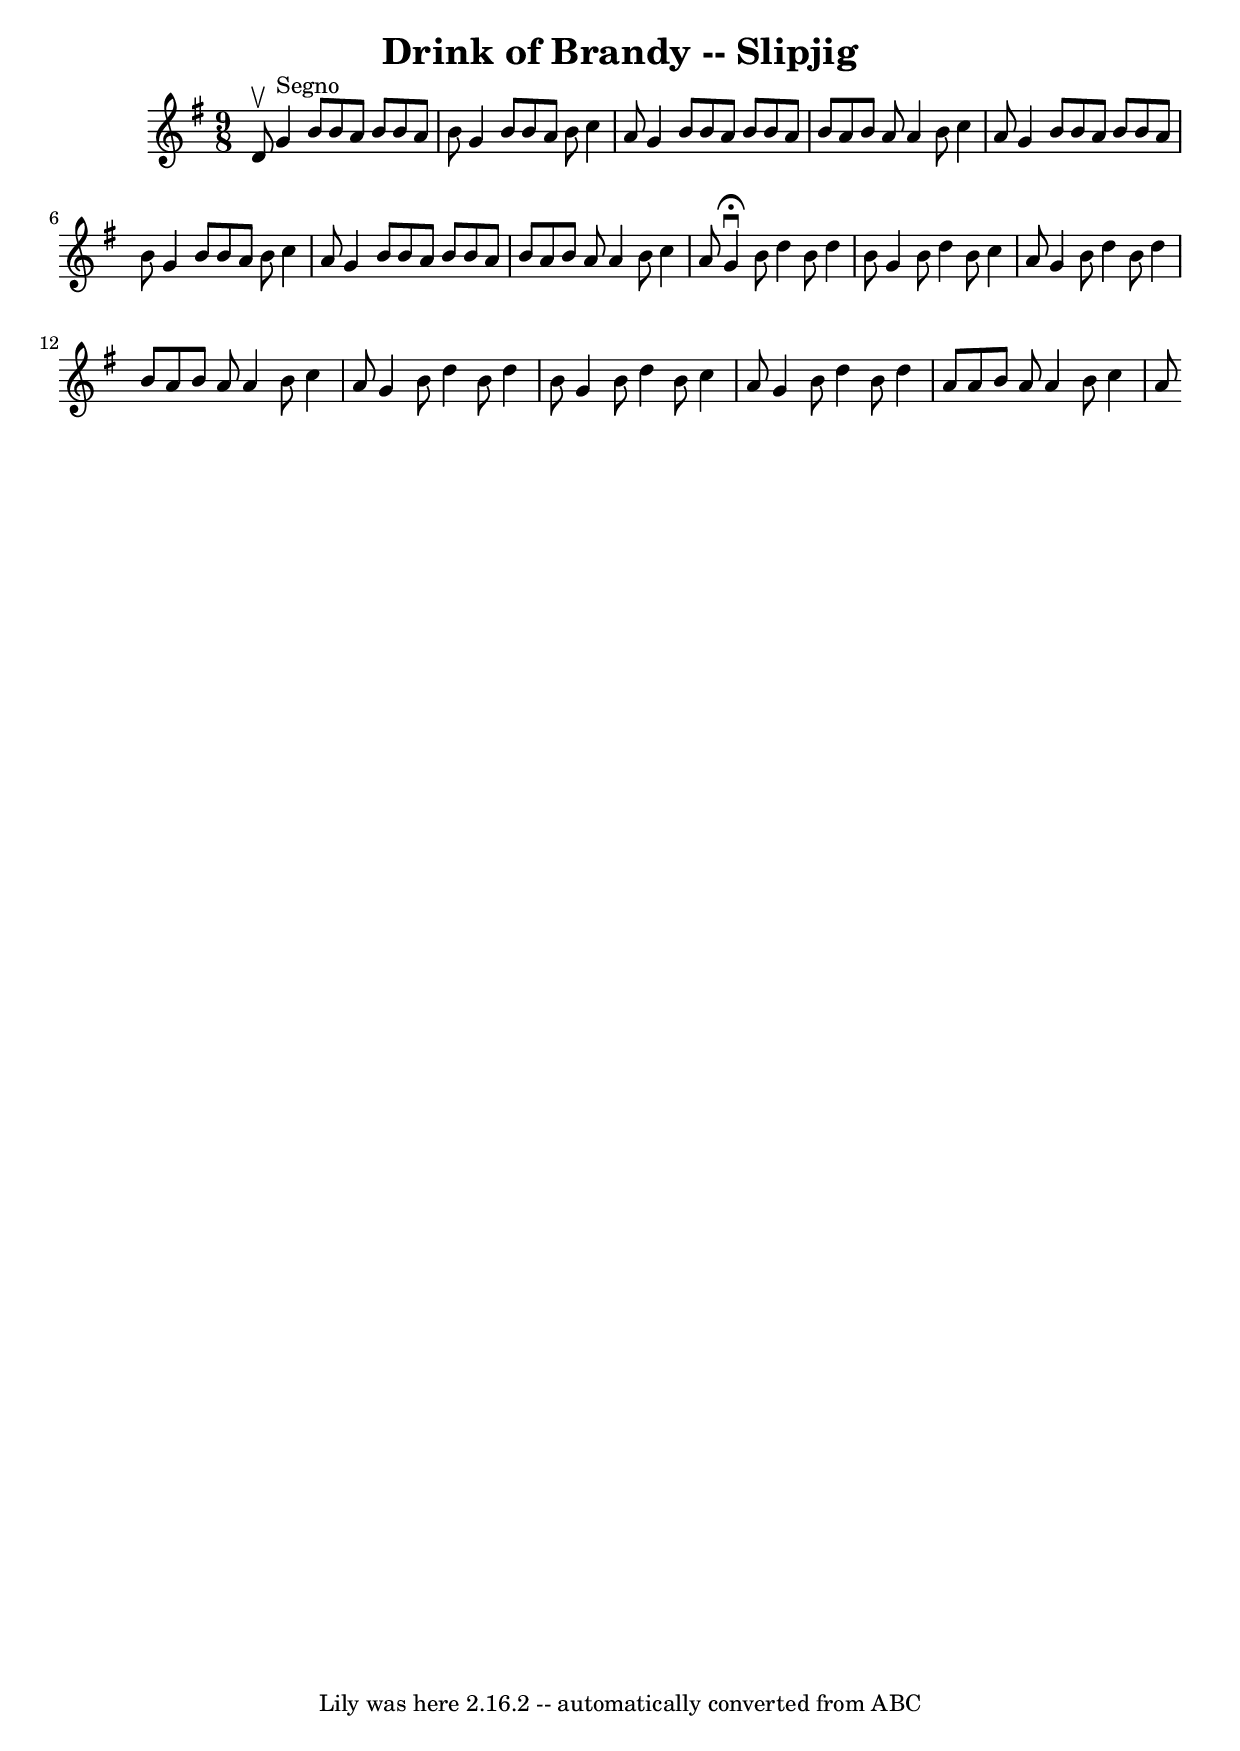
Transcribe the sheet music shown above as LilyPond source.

\version "2.16.2"
\include "Mammoth.ily"
\header {
  %% book = "Ryan's Mammoth Collection"
  crossRefNumber = "1"
  footnotes = "\\\\85 433"
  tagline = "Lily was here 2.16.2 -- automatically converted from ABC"
  title = "Drink of Brandy -- Slipjig"

}
voicedefault =  {


  \time 9/8
  \key g \major
  d'8^\upbow     |
  g'4^"Segno" b'8 b'8 a'8 b'8 b'8 a'8 b'8     |
  g'4 b'8 b'8 a'8 b'8 c''4 a'8     |
  g'4 b'8 b'8 a'8 b'8 b'8 a'8 b'8     |
  a'8 b'8 a'8 a'4 b'8 c''4 a'8    |
  g'4 b'8 b'8 a'8 b'8 b'8 a'8 b'8     |
  g'4 b'8 b'8 a'8 b'8 c''4 a'8     |
  g'4 b'8 b'8 a'8 b'8 b'8 a'8 b'8     |
  a'8 b'8 a'8 a'4 b'8 c''4 a'8 \bar " |." g'4^\fermata^\downbow b'8 d''4 b'8 d''4 b'8     |
  g'4 b'8 d''4 b'8 c''4 a'8    |
  g'4 b'8 d''4 b'8 d''4 b'8     |
  a'8 b'8 a'8 a'4 b'8 c''4 a'8     |
  g'4 b'8 d''4 b'8 d''4 b'8     |
  g'4 b'8 d''4 b'8 c''4 a'8    |
  g'4 b'8 d''4 b'8 d''4 a'8     |
  a'8 b'8 a'8 a'4 b'8 c''4 a'8 \bar " |."   

}

\score{
  <<

    \context Staff="default"
    {
      \voicedefault 
      
    }

  >>
  \layout {
    
  }
  \midi {
  }

}
